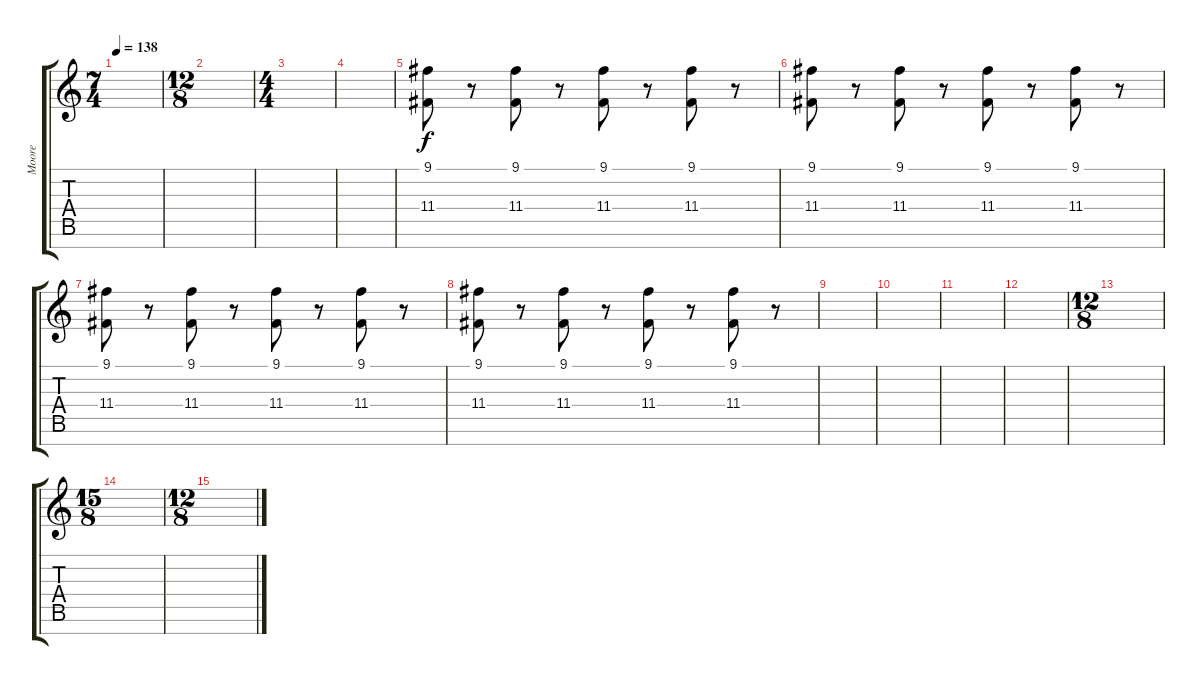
\track ("Moore" "Moore") {instrument honkytonkpiano}
\staff {score tabs}
\tuning (A4 E4 C4 G3 D3 A2 D2) {hide}
\ts (7 4)
\tempo 138
\clef g2
\ks c
|
\ts (12 8)
|
\ts (4 4)
|
|
(9.1 11.4).8 r.8 (9.1 11.4).8 r.8 (9.1 11.4).8 r.8 (9.1 11.4).8 r.8 |
(9.1 11.4).8 r.8 (9.1 11.4).8 r.8 (9.1 11.4).8 r.8 (9.1 11.4).8 r.8 |
(9.1 11.4).8 r.8 (9.1 11.4).8 r.8 (9.1 11.4).8 r.8 (9.1 11.4).8 r.8 |
(9.1 11.4).8 r.8 (9.1 11.4).8 r.8 (9.1 11.4).8 r.8 (9.1 11.4).8 r.8 |
|
|
|
|
\ts (12 8)
|
\ts (15 8)
|
\ts (12 8)
